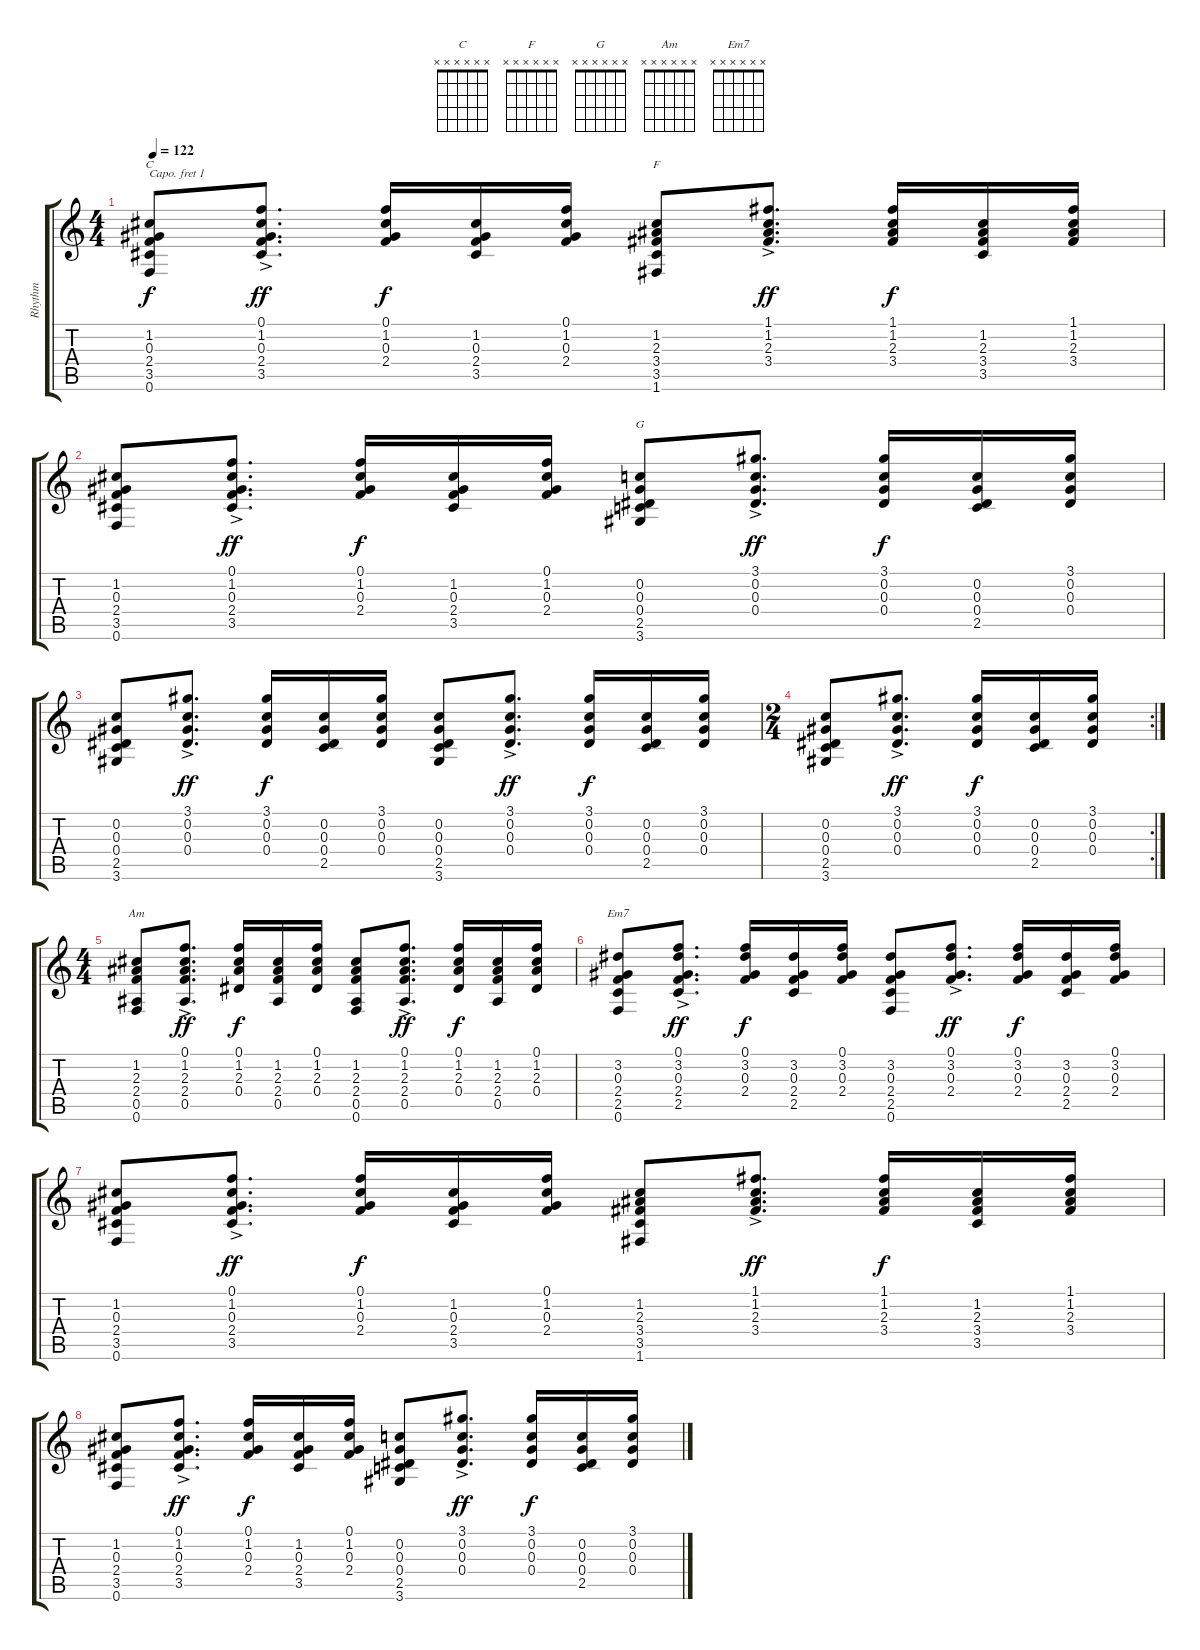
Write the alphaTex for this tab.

\track ("Rhythm" "Rhythm") {instrument acousticguitarsteel}
\staff {score tabs}
\capo 1
\tuning (E4 B3 G3 D3 A2 E2) {hide}
\chord ("C" x x x x x x)
\chord ("F" x x x x x x)
\chord ("G" x x x x x x)
\chord ("Am" x x x x x x)
\chord ("Em7" x x x x x x)
\ts (4 4)
\tempo 122
\clef g2
\ks c
(1.2 0.3 2.4 3.5 0.6).8{ch "C" dy f} (0.1 1.2{ac} 0.3 2.4 3.5).8{d dy ff} (0.1 1.2 0.3 2.4).16{dy f} (1.2 0.3 2.4 3.5).16 (0.1 1.2 0.3 2.4).16 (1.2 2.3 3.4 3.5 1.6).8{ch "F"} (1.1 1.2 2.3{ac} 3.4).8{d dy ff} (1.1 1.2 2.3 3.4).16{dy f} (1.2 2.3 3.4 3.5).16 (1.1 1.2 2.3 3.4).16 |
(1.2 0.3 2.4 3.5 0.6).8 (0.1 1.2 0.3{ac} 2.4 3.5).8{d dy ff} (0.1 1.2 0.3 2.4).16{dy f} (1.2 0.3 2.4 3.5).16 (0.1 1.2 0.3 2.4).16 (0.2 0.3 0.4 2.5 3.6).8{ch "G"} (3.1 0.2 0.3{ac} 0.4).8{d dy ff} (3.1 0.2 0.3 0.4).16{dy f} (0.2 0.3 0.4 2.5).16 (3.1 0.2 0.3 0.4).16 |
(0.2 0.3 0.4 2.5 3.6).8 (3.1 0.2{ac} 0.3 0.4).8{d dy ff} (3.1 0.2 0.3 0.4).16{dy f} (0.2 0.3 0.4 2.5).16 (3.1 0.2 0.3 0.4).16 (0.2 0.3 0.4 2.5 3.6).8 (3.1 0.2{ac} 0.3 0.4).8{d dy ff} (3.1 0.2 0.3 0.4).16{dy f} (0.2 0.3 0.4 2.5).16 (3.1 0.2 0.3 0.4).16 |
\rc 2
\ts (2 4)
(0.2 0.3 0.4 2.5 3.6).8 (3.1 0.2{ac} 0.3 0.4).8{d dy ff} (3.1 0.2 0.3 0.4).16{dy f} (0.2 0.3 0.4 2.5).16 (3.1 0.2 0.3 0.4).16 |
\ts (4 4)
(1.2 2.3 2.4 0.5 0.6).8{ch "Am"} (0.1{ac} 1.2 2.3 2.4 0.5).8{d dy ff} (0.1 1.2 2.3 0.4).16{dy f} (1.2 2.3 2.4 0.5).16 (0.1 1.2 2.3 0.4).16 (1.2 2.3 2.4 0.5 0.6).8 (0.1 1.2 2.3{ac} 2.4 0.5).8{d dy ff} (0.1 1.2 2.3 0.4).16{dy f} (1.2 2.3 2.4 0.5).16 (0.1 1.2 2.3 0.4).16 |
(3.2 0.3 2.4 2.5 0.6).8{ch "Em7"} (0.1 3.2{ac} 0.3 2.4 2.5).8{d dy ff} (0.1 3.2 0.3 2.4).16{dy f} (3.2 0.3 2.4 2.5).16 (0.1 3.2 0.3 2.4).16 (3.2 0.3 2.4 2.5 0.6).8 (0.1 3.2{ac} 0.3 2.4).8{d dy ff} (0.1 3.2 0.3 2.4).16{dy f} (3.2 0.3 2.4 2.5).16 (0.1 3.2 0.3 2.4).16 |
(1.2 0.3 2.4 3.5 0.6).8 (0.1 1.2{ac} 0.3 2.4 3.5).8{d dy ff} (0.1 1.2 0.3 2.4).16{dy f} (1.2 0.3 2.4 3.5).16 (0.1 1.2 0.3 2.4).16 (1.2 2.3 3.4 3.5 1.6).8 (1.1 1.2 2.3{ac} 3.4).8{d dy ff} (1.1 1.2 2.3 3.4).16{dy f} (1.2 2.3 3.4 3.5).16 (1.1 1.2 2.3 3.4).16 |
(1.2 0.3 2.4 3.5 0.6).8 (0.1 1.2 0.3{ac} 2.4 3.5).8{d dy ff} (0.1 1.2 0.3 2.4).16{dy f} (1.2 0.3 2.4 3.5).16 (0.1 1.2 0.3 2.4).16 (0.2 0.3 0.4 2.5 3.6).8 (3.1 0.2 0.3{ac} 0.4).8{d dy ff} (3.1 0.2 0.3 0.4).16{dy f} (0.2 0.3 0.4 2.5).16 (3.1 0.2 0.3 0.4).16
